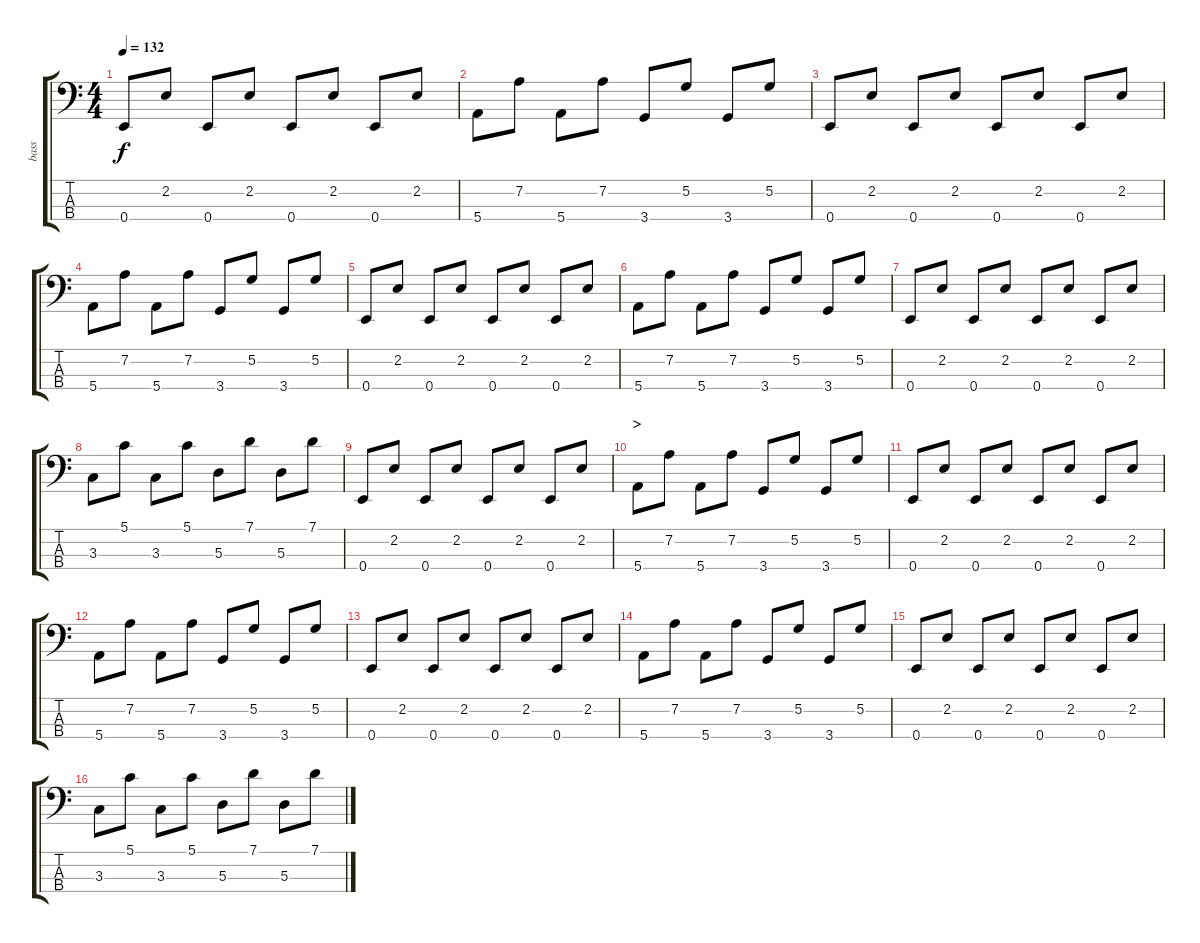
\track ("bass" "bass") {instrument acousticbass}
\staff {score tabs}
\tuning (G2 D2 A1 E1) {hide}
\ts (4 4)
\tempo 132
\clef f4
\ks c
0.4.8{dy f} 2.2.8 0.4.8 2.2.8 0.4.8 2.2.8 0.4.8 2.2.8 |
5.4.8 7.2.8 5.4.8 7.2.8 3.4.8 5.2.8 3.4.8 5.2.8 |
0.4.8 2.2.8 0.4.8 2.2.8 0.4.8 2.2.8 0.4.8 2.2.8 |
5.4.8 7.2.8 5.4.8 7.2.8 3.4.8 5.2.8 3.4.8 5.2.8 |
0.4.8 2.2.8 0.4.8 2.2.8 0.4.8 2.2.8 0.4.8 2.2.8 |
5.4.8 7.2.8 5.4.8 7.2.8 3.4.8 5.2.8 3.4.8 5.2.8 |
0.4.8 2.2.8 0.4.8 2.2.8 0.4.8 2.2.8 0.4.8 2.2.8 |
3.3.8 5.1.8 3.3.8 5.1.8 5.3.8 7.1.8 5.3.8 7.1.8 |
0.4.8 2.2.8 0.4.8 2.2.8 0.4.8 2.2.8 0.4.8 2.2.8 |
\section ("" ">")
5.4.8 7.2.8 5.4.8 7.2.8 3.4.8 5.2.8 3.4.8 5.2.8 |
0.4.8 2.2.8 0.4.8 2.2.8 0.4.8 2.2.8 0.4.8 2.2.8 |
5.4.8 7.2.8 5.4.8 7.2.8 3.4.8 5.2.8 3.4.8 5.2.8 |
0.4.8 2.2.8 0.4.8 2.2.8 0.4.8 2.2.8 0.4.8 2.2.8 |
5.4.8 7.2.8 5.4.8 7.2.8 3.4.8 5.2.8 3.4.8 5.2.8 |
0.4.8 2.2.8 0.4.8 2.2.8 0.4.8 2.2.8 0.4.8 2.2.8 |
3.3.8 5.1.8 3.3.8 5.1.8 5.3.8 7.1.8 5.3.8 7.1.8
